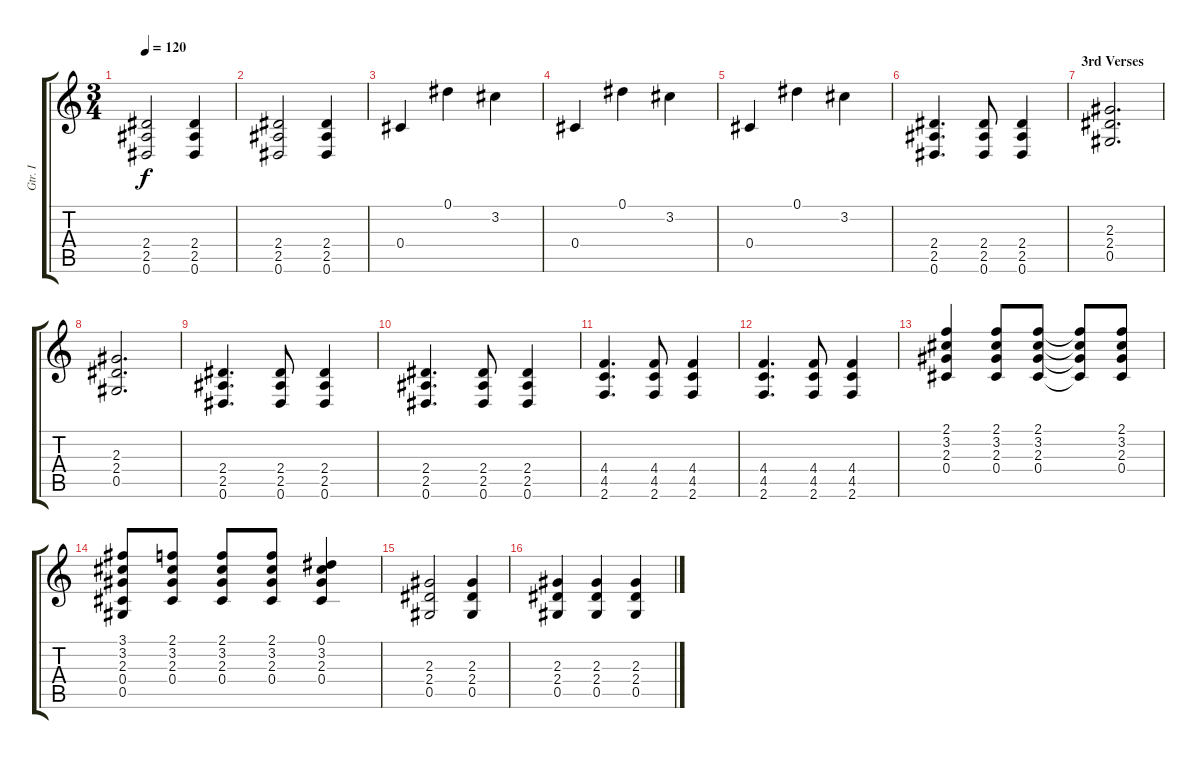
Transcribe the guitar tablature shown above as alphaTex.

\track ("Gtr. I" "Gtr. I") {instrument acousticguitarsteel}
\staff {score tabs}
\tuning (Eb4 Bb3 Gb3 Db3 Ab2 Eb2) {hide}
\ts (3 4)
\tempo 120
\clef g2
\ks c
(2.4 2.5 0.6).2{dy f} (2.4 2.5 0.6).4 |
(2.4 2.5 0.6).2 (2.4 2.5 0.6).4 |
0.4.4 0.1.4 3.2.4 |
0.4.4 0.1.4 3.2.4 |
0.4.4 0.1.4 3.2.4 |
(2.4 2.5 0.6).4{d} (2.4 2.5 0.6).8 (2.4 2.5 0.6).4 |
\section ("" "3rd Verses")
(2.3 2.4 0.5).2{d} |
(2.3 2.4 0.5).2{d} |
(2.4 2.5 0.6).4{d} (2.4 2.5 0.6).8 (2.4 2.5 0.6).4 |
(2.4 2.5 0.6).4{d} (2.4 2.5 0.6).8 (2.4 2.5 0.6).4 |
(4.4 4.5 2.6).4{d} (4.4 4.5 2.6).8 (4.4 4.5 2.6).4 |
(4.4 4.5 2.6).4{d} (4.4 4.5 2.6).8 (4.4 4.5 2.6).4 |
(2.1 3.2 2.3 0.4).4 (2.1 3.2 2.3 0.4).8 (2.1 3.2 2.3 0.4).8 (2.1{t} 3.2{t} 2.3{t} 0.4{t}).8 (2.1 3.2 2.3 0.4).8 |
(3.1 3.2 2.3 0.4 0.5).8 (2.1 3.2 2.3 0.4).8 (2.1 3.2 2.3 0.4).8 (2.1 3.2 2.3 0.4).8 (0.1 3.2 2.3 0.4).4 |
(2.3 2.4 0.5).2 (2.3 2.4 0.5).4 |
(2.3 2.4 0.5).4 (2.3 2.4 0.5).4 (2.3 2.4 0.5).4
